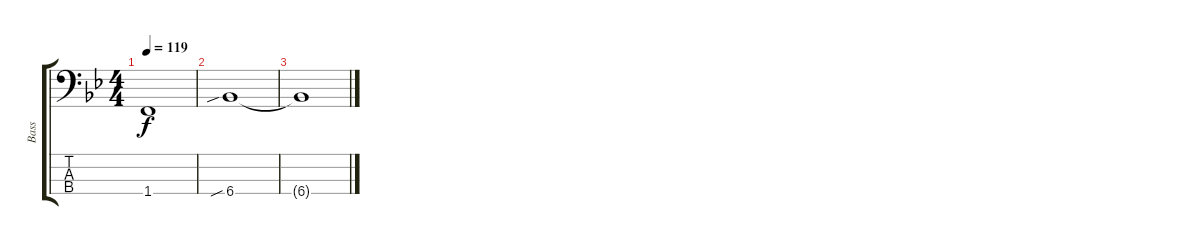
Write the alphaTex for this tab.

\track ("Bass" "Bass") {instrument electricbasspick}
\staff {score tabs}
\tuning (G2 D2 A1 E1) {hide}
\ts (4 4)
\tempo 119
\clef f4
\ks bb
1.4{t}.1{dy f} |
6.4{sib}.1 |
6.4{t}.1
